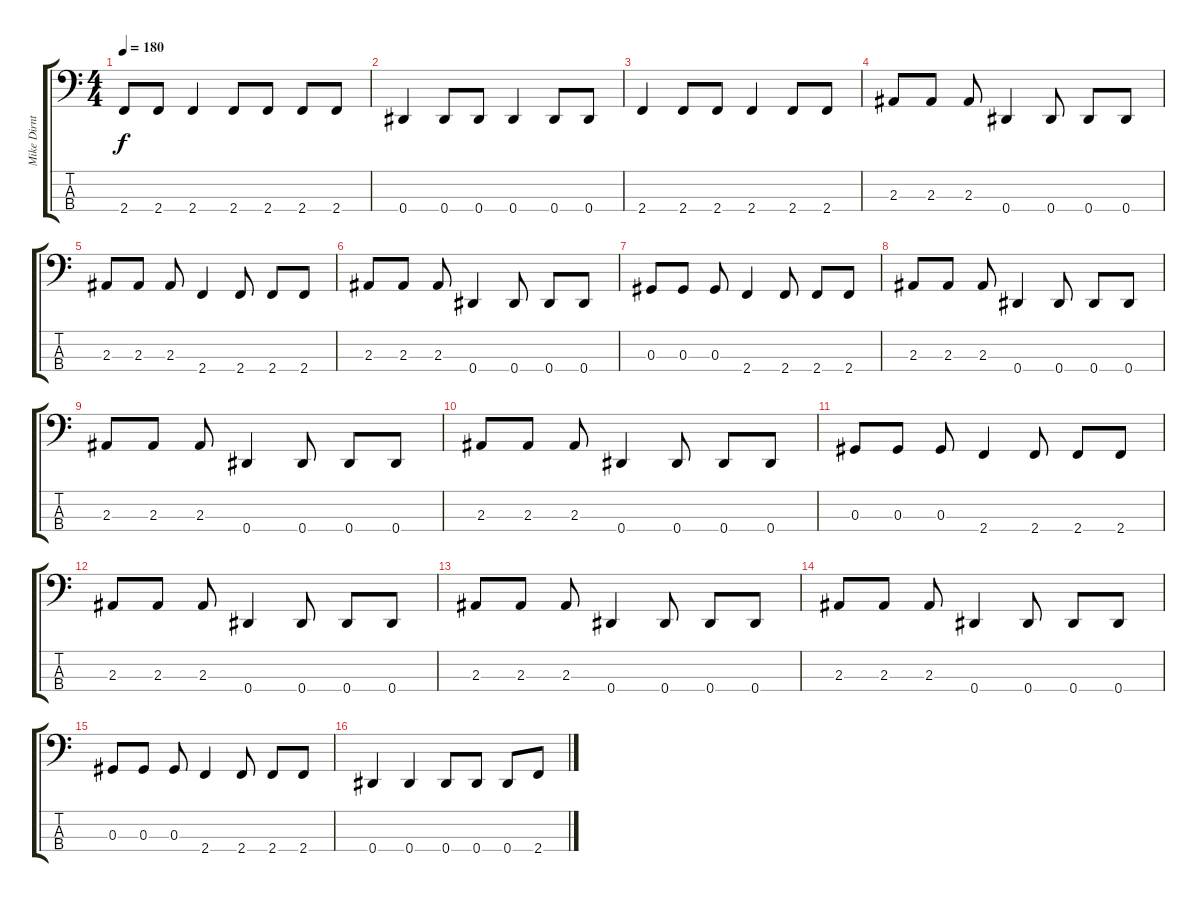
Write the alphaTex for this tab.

\track ("Mike Dirnt (Bass)" "Mike Dirnt") {instrument electricbassfinger}
\staff {score tabs}
\tuning (Gb2 Db2 Ab1 Eb1) {hide}
\ts (4 4)
\tempo 180
\clef f4
\ks c
2.4{t}.8{dy f} 2.4.8 2.4.4 2.4.8 2.4.8 2.4.8 2.4.8 |
0.4.4 0.4.8 0.4.8 0.4.4 0.4.8 0.4.8 |
2.4.4 2.4.8 2.4.8 2.4.4 2.4.8 2.4.8 |
2.3.8 2.3.8 2.3.8 0.4.4 0.4.8 0.4.8 0.4.8 |
2.3.8 2.3.8 2.3.8 2.4.4 2.4.8 2.4.8 2.4.8 |
2.3.8 2.3.8 2.3.8 0.4.4 0.4.8 0.4.8 0.4.8 |
0.3.8 0.3.8 0.3.8 2.4.4 2.4.8 2.4.8 2.4.8 |
2.3.8 2.3.8 2.3.8 0.4.4 0.4.8 0.4.8 0.4.8 |
2.3.8 2.3.8 2.3.8 0.4.4 0.4.8 0.4.8 0.4.8 |
2.3.8 2.3.8 2.3.8 0.4.4 0.4.8 0.4.8 0.4.8 |
0.3.8 0.3.8 0.3.8 2.4.4 2.4.8 2.4.8 2.4.8 |
2.3.8 2.3.8 2.3.8 0.4.4 0.4.8 0.4.8 0.4.8 |
2.3.8 2.3.8 2.3.8 0.4.4 0.4.8 0.4.8 0.4.8 |
2.3.8 2.3.8 2.3.8 0.4.4 0.4.8 0.4.8 0.4.8 |
0.3.8 0.3.8 0.3.8 2.4.4 2.4.8 2.4.8 2.4.8 |
0.4.4 0.4.4 0.4.8 0.4.8 0.4.8 2.4.8
